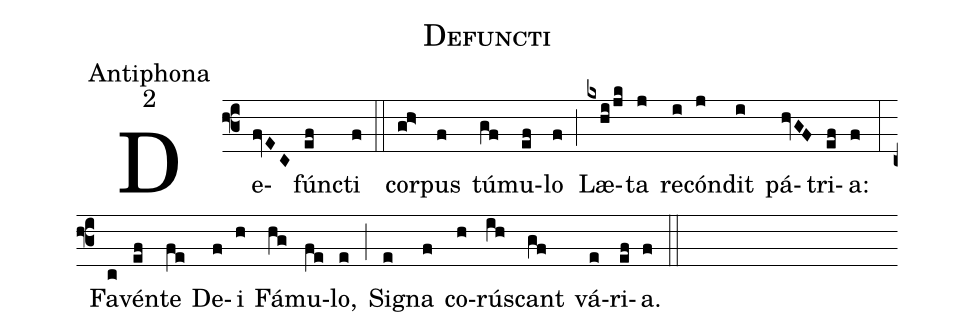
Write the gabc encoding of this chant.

name:Defuncti;
office-part:Antiphona;
mode:2;
%%
(f3) De(fvEC)fún(ef)cti(f) (::)
cor(gh>)pus(f) tú(gf)mu(ef)lo(f) (;) Læ(kxhi/jk)ta(j) re(i)cón(j)dit(i) pá(hvGF)tri(ef)a:(f) (:)
Fa(c)vén(ef)te(fe) De(f)i(h) Fá(hg)mu(fe)lo,(e) (;) Si(e)gna(f) co(h)rú(ih)scant(gf) vá(e)ri(ef)a.(f) (::)
